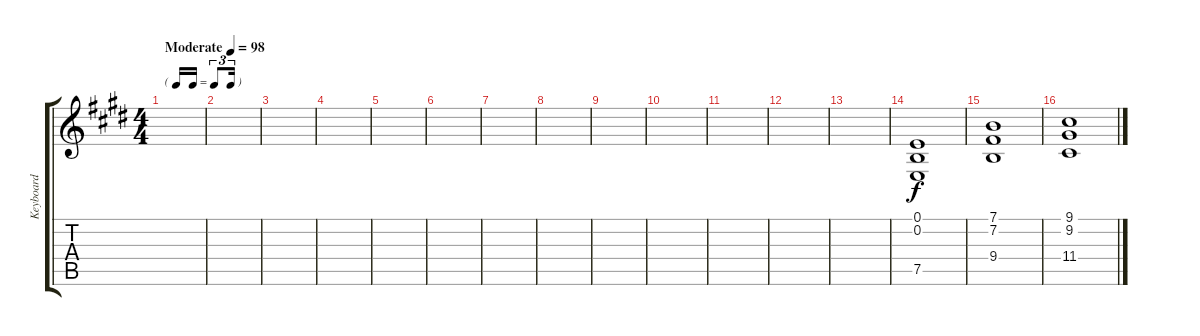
\track ("Keyboard" "Keyboard") {instrument electricpiano1}
\staff {score tabs}
\tuning (E4 B3 G3 D3 A2 E2) {hide}
\ts (4 4)
\tf triplet16th
\tempo (98 "Moderate")
\clef g2
\ks e
|
|
|
|
|
|
|
|
|
|
|
|
|
(0.1 0.2 7.5).1 |
(7.1 7.2 9.4).1 |
(9.1 9.2 11.4).1
